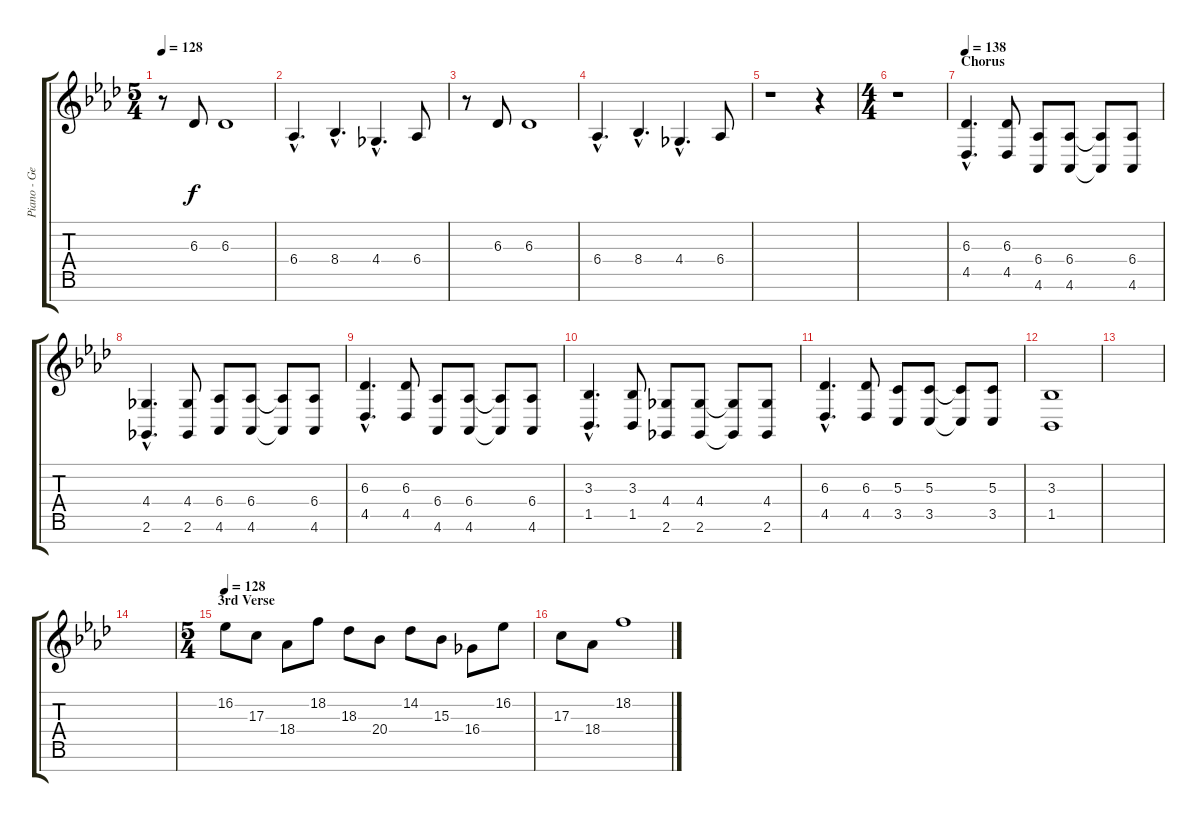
\track ("Piano - Geoff Downes" "Piano - Ge") {instrument electricgrandpiano}
\staff {score tabs}
\tuning (E4 B3 G3 D3 A2 E2 B1) {hide}
\ts (5 4)
\tempo 128
\clef g2
\ks ab
r.8{dy f} 6.3.8 6.3.1 |
6.4{hac}.4{d} 8.4{hac}.4{d} 4.4{hac}.4{d} 6.4.8 |
r.8 6.3.8 6.3.1 |
6.4{hac}.4{d} 8.4{hac}.4{d} 4.4{hac}.4{d} 6.4.8 |
r.1 r.4 |
\ts (4 4)
r.1 |
\section ("" "Chorus")
\tempo 138
(6.3{hac} 4.5{hac}).4{d} (6.3 4.5).8 (6.4 4.6).8 (6.4 4.6).8 (6.4{t} 4.6{t}).8 (6.4 4.6).8 |
(4.4{hac} 2.6{hac}).4{d} (4.4 2.6).8 (6.4 4.6).8 (6.4 4.6).8 (6.4{t} 4.6{t}).8 (6.4 4.6).8 |
(6.3{hac} 4.5{hac}).4{d} (6.3 4.5).8 (6.4 4.6).8 (6.4 4.6).8 (6.4{t} 4.6{t}).8 (6.4 4.6).8 |
(3.3{hac} 1.5{hac}).4{d} (3.3 1.5).8 (4.4 2.6).8 (4.4 2.6).8 (4.4{t} 2.6{t}).8 (4.4 2.6).8 |
(6.3{hac} 4.5{hac}).4{d} (6.3 4.5).8 (5.3 3.5).8 (5.3 3.5).8 (5.3{t} 3.5{t}).8 (5.3 3.5).8 |
(3.3 1.5).1 |
|
|
\ts (5 4)
\section ("" "3rd Verse")
\tempo 128
16.2.8 17.3.8 18.4.8 18.2.8 18.3.8 20.4.8 14.2.8 15.3.8 16.4.8 16.2.8 |
17.3.8 18.4.8 18.2.1
